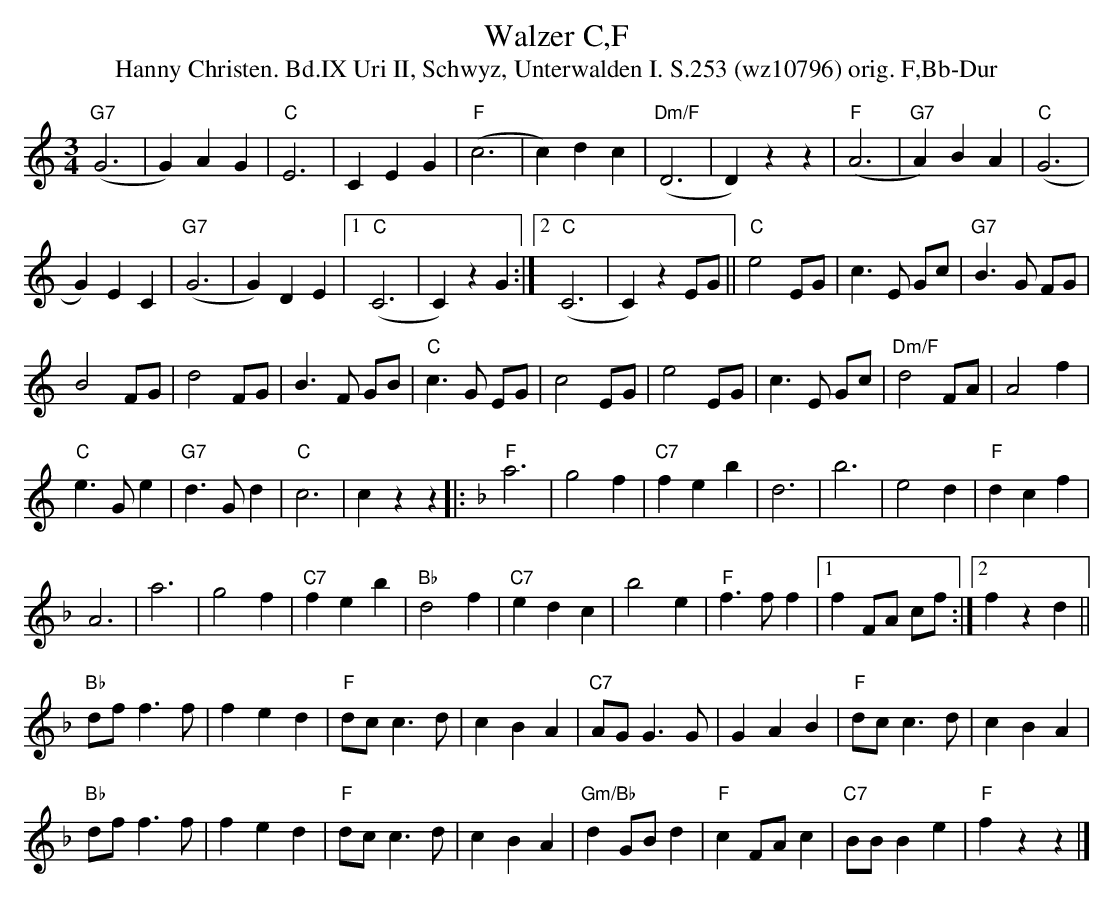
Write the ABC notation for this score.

X:1
T: Walzer C,F
T:Hanny Christen. Bd.IX Uri II, Schwyz, Unterwalden I. S.253 (wz10796) orig. F,Bb-Dur
M:3/4
L:1/4
K:C
("G7"G3 | G) A G | "C"E3 | CEG | ("F"c3 | c) dc | ("Dm/F"D3 | D) zz | ("F"A3 | "G7"A) B A | ("C"G3 |
G) EC | ("G7"G3 | G) DE |1 ("C"C3 | C) z G :|2 ("C"C3 | C) z E/G/ || "C"e2 E/G/ | c>E G/c/ | "G7"B>G F/G/ |
B2 F/G/ | d2 F/G/ | B>F G/B/ | "C"c>G E/G/ | c2 E/G/ | e2 E/G/ | c>E G/c/ | "Dm/F"d2 F/A/ | A2 f |
"C"e>G e | "G7"d>G d | "C"c3 | c zz |: [K:F] "F"a3 | g2 f | "C7"feb | d3 | b3 | e2 d | "F"dcf |
A3 | a3 | g2 f | "C7"feb | "Bb"d2 f | "C7"edc | b2 e | "F"f>f f |1 f F/A/ c/f/ :|2 f z d ||
"Bb"d/f/ f>f | fed | "F"d/c/ c>d | cBA | "C7"A/G/ G>G | GAB | "F"d/c/ c>d | cBA |
"Bb"d/f/ f>f | fed | "F"d/c/ c>d | cBA | "Gm/Bb"d G/B/ d | "F"c F/A/ c | "C7"B/B/ B e | "F"f zz |]
